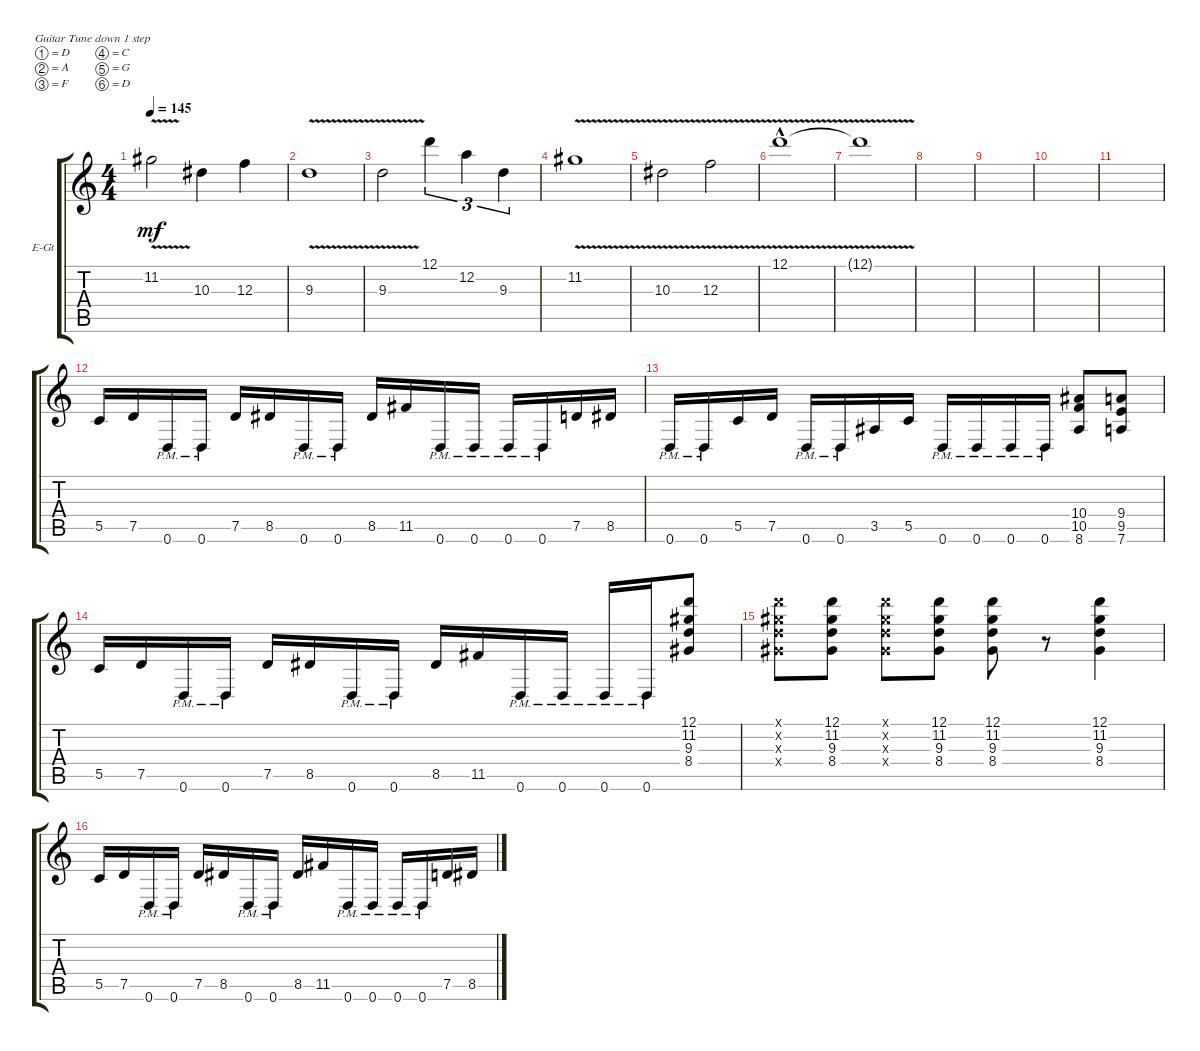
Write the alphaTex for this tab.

\defaultSystemsLayout 4
\bracketExtendMode groupsimilarinstruments
\firstSystemTrackNameOrientation horizontal
\otherSystemsTrackNameOrientation horizontal
\track ("Rithm Guitar 1" "E-Gt") {instrument distortionguitar}
\staff {score tabs}
\tuning (D4 A3 F3 C3 G2 D2)
\ts (4 4)
\tempo 145
\clef g2
\ks c
11.2{v t}.2{dy mf} 10.3.4 12.3.4 |
9.3{v}.1 |
9.3{v}.2 12.1.4{tu (3 2)} 12.2.4{tu (3 2)} 9.3.4{tu (3 2)} |
11.2{v}.1 |
10.3{v}.2 12.3{v}.2 |
12.1{v hac}.1 |
12.1{v t}.1 |
|
|
|
|
5.5.16 7.5.16 0.6{pm}.16 0.6{pm}.16 7.5.16 8.5.16 0.6{pm}.16 0.6{pm}.16 8.5.16 11.5.16 0.6{pm}.16 0.6{pm}.16 0.6{pm}.16 0.6{pm}.16 7.5.16 8.5.16 |
0.6{pm}.16 0.6{pm}.16 5.5.16 7.5.16 0.6{pm}.16 0.6{pm}.16 3.5.16 5.5.16 0.6{pm}.16 0.6{pm}.16 0.6{pm}.16 0.6{pm}.16 (8.6 10.5 10.4).8 (7.6 9.5 9.4).8 |
5.5.16 7.5.16 0.6{pm}.16 0.6{pm}.16 7.5.16 8.5.16 0.6{pm}.16 0.6{pm}.16 8.5.16 11.5.16 0.6{pm}.16 0.6{pm}.16 0.6{pm}.16 0.6{pm}.16 (8.4 9.3 11.2 12.1).8 |
(8.4{x} 9.3{x} 11.2{x} 12.1{x}).8 (8.4 9.3 11.2 12.1).8 (8.4{x} 9.3{x} 11.2{x} 12.1{x}).8 (8.4 9.3 11.2 12.1).8 (8.4 9.3 11.2 12.1).8 r.8 (8.4 12.1 11.2 9.3).4 |
5.5.16 7.5.16 0.6{pm}.16 0.6{pm}.16 7.5.16 8.5.16 0.6{pm}.16 0.6{pm}.16 8.5.16 11.5.16 0.6{pm}.16 0.6{pm}.16 0.6{pm}.16 0.6{pm}.16 7.5.16 8.5.16
